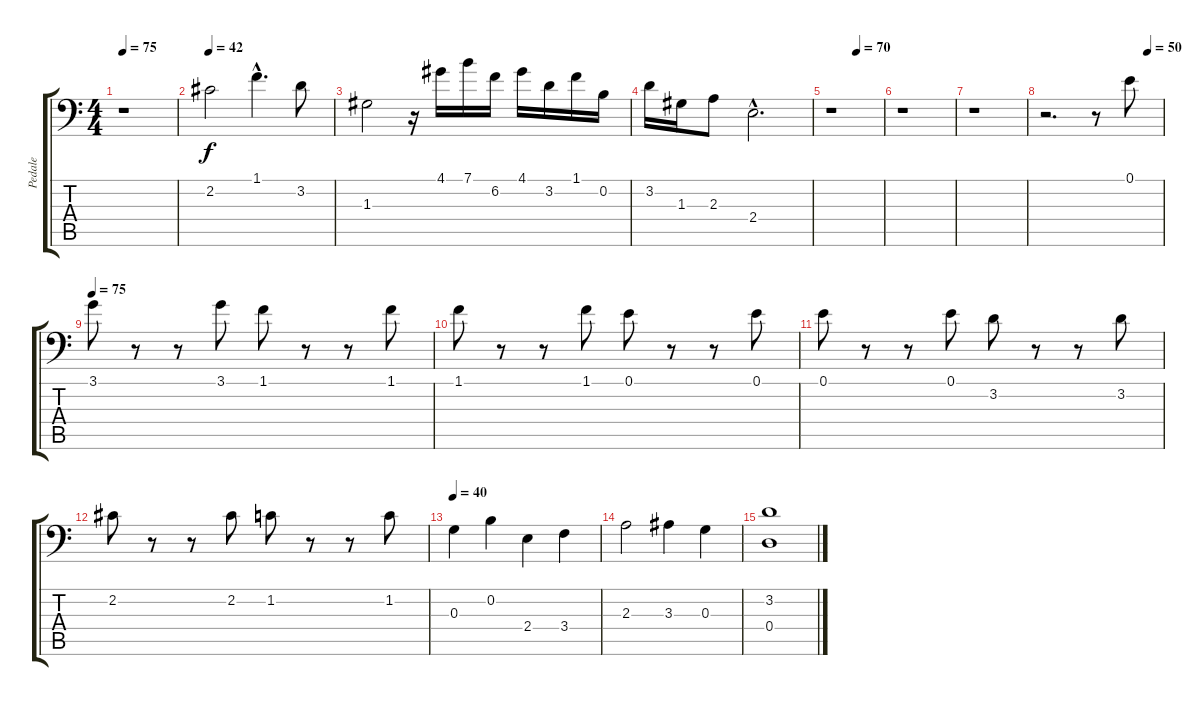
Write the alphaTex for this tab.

\track ("Pedale" "Pedale") {instrument overdrivenguitar}
\staff {score tabs}
\tuning (E3 B2 G2 D2 A1 E1) {hide}
\ts (4 4)
\tempo 75
\clef f4
\ks c
r.1{dy f} |
\tempo 42
2.2.2 1.1{hac}.4{d} 3.2.8 |
1.3.2 r.16 4.1.16 7.1.16 6.2.16 4.1.16 3.2.16 1.1.16 0.2.16 |
3.2.16 1.3.16 2.3.8 2.4{hac}.2{d} |
\tempo (70 0.5)
r.1 |
r.1 |
r.1 |
\tempo (50 0.875)
r.2{d} r.8 0.1.8 |
\tempo 75
3.1.8 r.8 r.8 3.1.8 1.1.8 r.8 r.8 1.1.8 |
1.1.8 r.8 r.8 1.1.8 0.1.8 r.8 r.8 0.1.8 |
0.1.8 r.8 r.8 0.1.8 3.2.8 r.8 r.8 3.2.8 |
2.2.8 r.8 r.8 2.2.8 1.2.8 r.8 r.8 1.2.8 |
\tempo 40
0.3.4 0.2.4 2.4.4 3.4.4 |
2.3.2 3.3.4 0.3.4 |
(3.2 0.4).1
